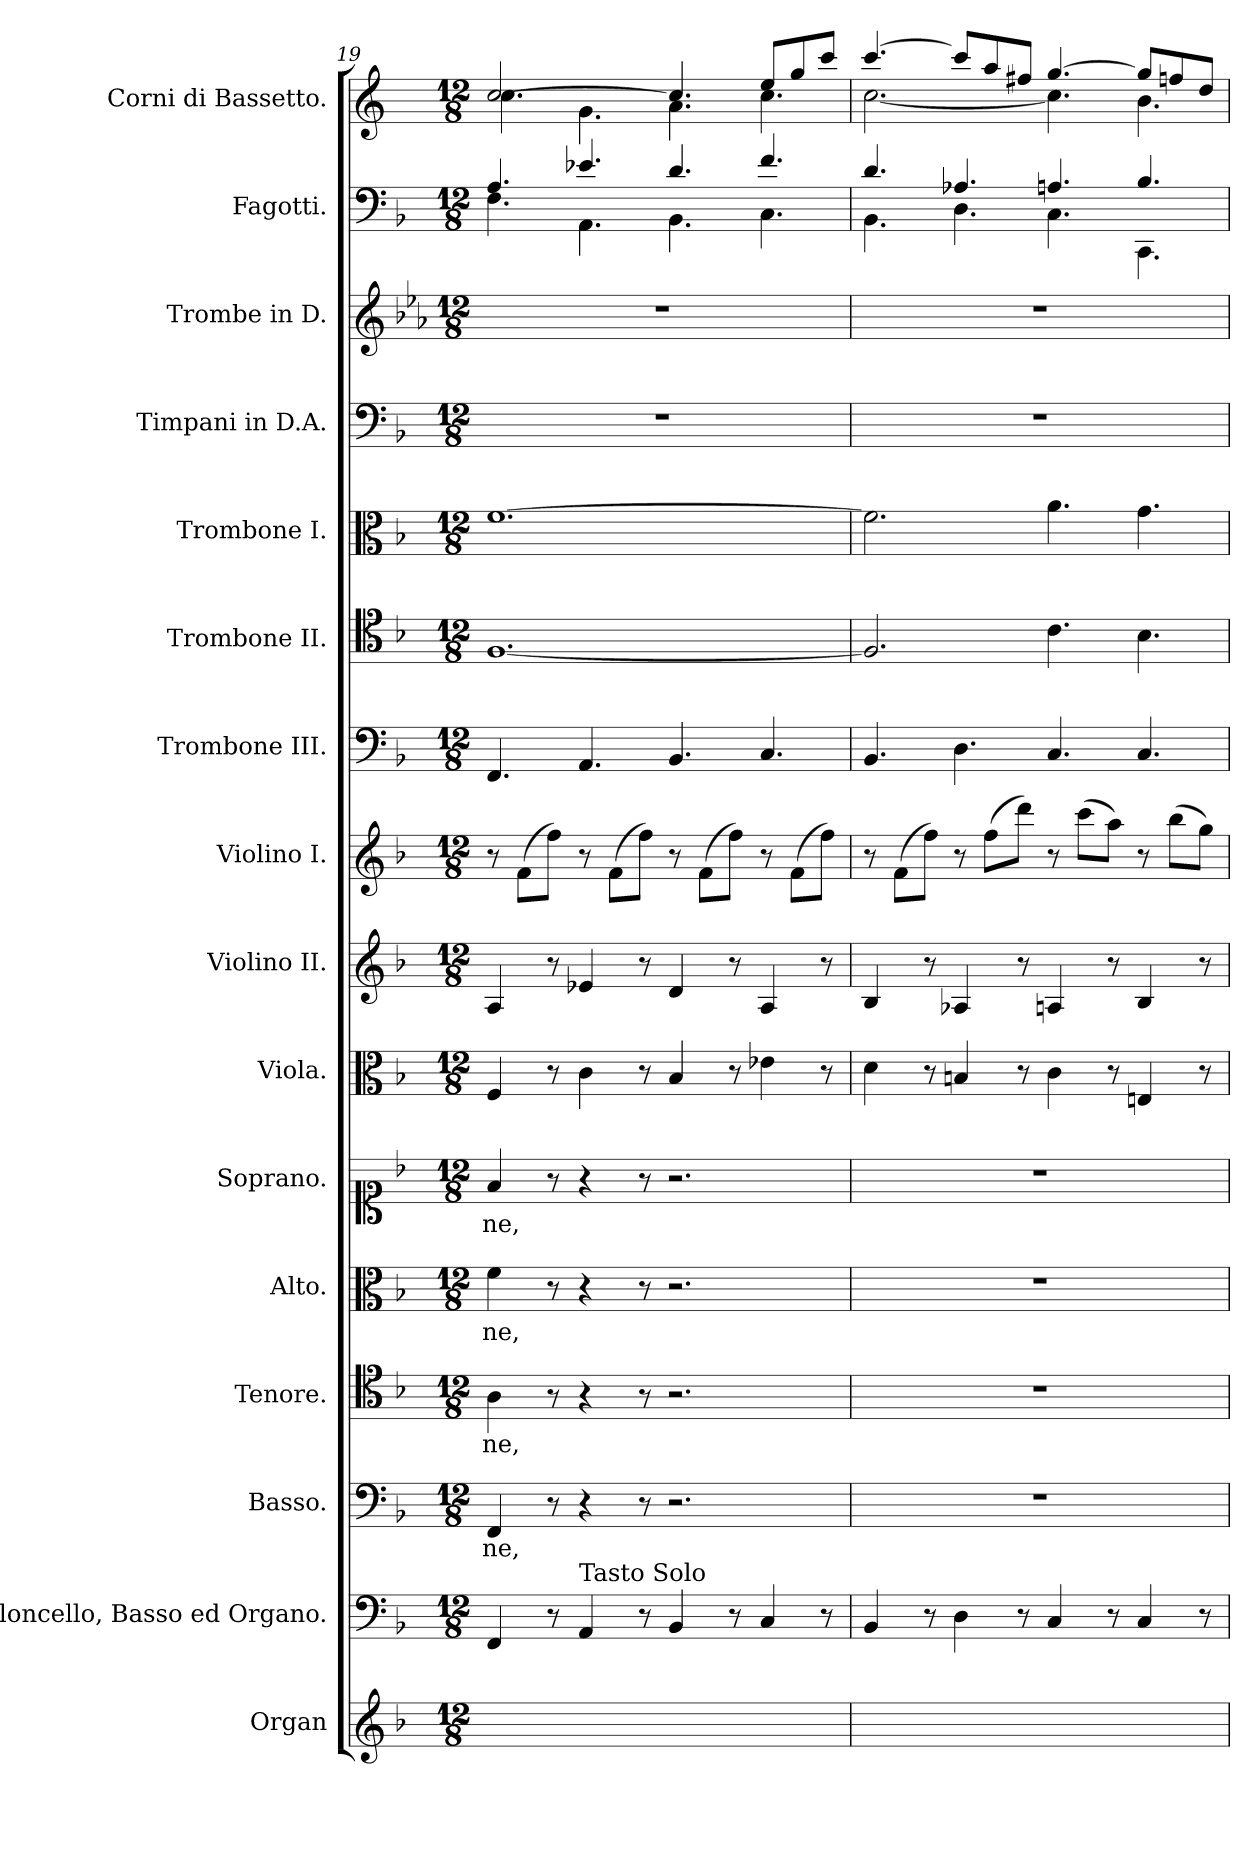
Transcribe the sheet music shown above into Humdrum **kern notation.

**kern	**kern	**kern	**text	**kern	**text	**kern	**text	**dynam	**kern	**text	**dynam	**kern	**kern	**kern	**kern	**kern	**kern	**kern	**kern	**kern	**kern	**dynam
*part16	*part15	*part14	*part14	*part13	*part13	*part12	*part12	*part12	*part11	*part11	*part11	*part10	*part9	*part8	*part7	*part6	*part5	*part4	*part3	*part2	*part1	*part1
*staff16	*staff15	*staff14	*staff14	*staff13	*staff13	*staff12	*staff12	*staff12	*staff11	*staff11	*staff11	*staff10	*staff9	*staff8	*staff7	*staff6	*staff5	*staff4	*staff3	*staff2	*staff1	*staff1
*I"Organ	*I"Violoncello, Basso ed Organo.	*I"Basso.	*	*I"Tenore.	*	*I"Alto.	*	*	*I"Soprano.	*	*	*I"Viola.	*I"Violino II.	*I"Violino I.	*I"Trombone III.	*I"Trombone II.	*I"Trombone I.	*I"Timpani in D.A.	*I"Trombe in D.	*I"Fagotti.	*I"Corni di Bassetto.	*
*	*	*	*	*	*	*	*	*	*	*	*	*	*	*	*	*I'Trb	*I'Trb	*I'Timp	*	*	*	*
*clefG2	*clefF4	*clefF4	*	*clefC4	*	*clefC3	*	*	*clefC1	*	*	*clefC3	*clefG2	*clefG2	*clefF4	*clefC4	*clefC3	*clefF4	*clefG2	*clefF4	*clefG2	*
*	*	*	*	*	*	*	*	*	*	*	*	*	*	*	*	*	*	*	*ITrd-1c-2	*	*ITrd4c7	*
*k[b-]	*k[b-]	*k[b-]	*	*k[b-]	*	*k[b-]	*	*	*k[b-]	*	*	*k[b-]	*k[b-]	*k[b-]	*k[b-]	*k[b-]	*k[b-]	*k[b-]	*k[b-]	*k[b-]	*k[b-]	*
*M12/8	*M12/8	*M12/8	*	*M12/8	*	*M12/8	*	*	*M12/8	*	*	*M12/8	*M12/8	*M12/8	*M12/8	*M12/8	*M12/8	*M12/8	*M12/8	*M12/8	*M12/8	*
=19	=19	=19	=19	=19	=19	=19	=19	=19	=19	=19	=19	=19	=19	=19	=19	=19	=19	=19	=19	=19	=19	=19
*	*^	*	*	*	*	*	*	*	*	*	*	*	*	*	*	*	*	*	*	*	*	*
!	!	!	!	!LO:LY:b	!	!LO:LY:b	!	!LO:LY:b	!LO:DY:a	!	!LO:LY:b	!LO:DY:a	!	!	!	!	!	!	!	!	!	!	!LO:DY:a
*	*	*	*	*	*	*	*	*	*	*	*	*	*	*	*	*	*	*	*	*	*^	*^	*
4FF\yy 4F\yy 4A\yy 4c\yy 4f\yy	4FF/	4FFF/yy	4FF/	-ne,	4A\	-ne,	4f\	-ne,	other-dynamics	4f/	-ne,	other-dynamics	4F/	4A/	8r	4.FF/	[1.F	[1.f	1.r	1.r	4.A/	4.F\	[2.f/	4.f\	other-dynamics
.	.	.	.	.	.	.	.	.	.	.	.	.	.	.	(>8f\L	.	.	.	.	.	.	.	.	.	.
8ryy	8r	8ryy	8r	.	8r	.	8r	.	.	8r	.	.	8r	8r	8ff\J)	.	.	.	.	.	.	.	.	.	.
!	!LO:TX:a:t=Tasto Solo	!	!	!	!	!	!	!	!	!	!	!	!	!	!	!	!	!	!	!	!	!	!	!	!
4AA/yy	4AA/	4AAA/yy	4r	.	4r	.	4r	.	.	4r	.	.	4c\	4e-X/	8r	4.AA/	.	.	.	.	4.e-X/	4.AA\	.	4.c\	.
.	.	.	.	.	.	.	.	.	.	.	.	.	.	.	(>8f\L	.	.	.	.	.	.	.	.	.	.
8ryy	8r	8ryy	8r	.	8r	.	8r	.	.	8r	.	.	8r	8r	8ff\J)	.	.	.	.	.	.	.	.	.	.
4BB-/yy	4BB-/	4BBB-/yy	2.r	.	2.r	.	2.r	.	.	2.r	.	.	4B-/	4d/	8r	4.BB-/	.	.	.	.	4.d/	4.BB-\	4.f/]	4.d\	.
.	.	.	.	.	.	.	.	.	.	.	.	.	.	.	(>8f\L	.	.	.	.	.	.	.	.	.	.
8ryy	8r	8ryy	.	.	.	.	.	.	.	.	.	.	8r	8r	8ff\J)	.	.	.	.	.	.	.	.	.	.
4C/yy	4C/	4CC/yy	.	.	.	.	.	.	.	.	.	.	4e-X\	4A/	8r	4.C/	.	.	.	.	4.f/	4.C\	8a/L	4.f\	.
.	.	.	.	.	.	.	.	.	.	.	.	.	.	.	(>8f\L	.	.	.	.	.	.	.	8cc/	.	.
8ryy	8r	8ryy	.	.	.	.	.	.	.	.	.	.	8r	8r	8ff\J)	.	.	.	.	.	.	.	8ff/J	.	.
!!LO:PB:g=z	!!
=20	=20	=20	=20	=20	=20	=20	=20	=20	=20	=20	=20	=20	=20	=20	=20	=20	=20	=20	=20	=20	=20	=20	=20	=20	=20
4BB-/yy	4BB-/	4BBB-/yy	1.r	.	1.r	.	1.r	.	.	1.r	.	.	4d\	4B-/	8r	4.BB-/	2.F/]	2.f\]	1.r	1.r	4.d/	4.BB-\	[4.ff/	[2.f\	.
.	.	.	.	.	.	.	.	.	.	.	.	.	.	.	(>8f\L	.	.	.	.	.	.	.	.	.	.
8ryy	8r	8ryy	.	.	.	.	.	.	.	.	.	.	8r	8r	8ff\J)	.	.	.	.	.	.	.	.	.	.
4D\yy	4D\	4DD\yy	.	.	.	.	.	.	.	.	.	.	4Bn/	4A-X/	8r	4.D\	.	.	.	.	4.A-X/	4.D\	8ff/L]	.	.
.	.	.	.	.	.	.	.	.	.	.	.	.	.	.	(>8ff\L	.	.	.	.	.	.	.	8dd/	.	.
8ryy	8r	8ryy	.	.	.	.	.	.	.	.	.	.	8r	8r	8ddd\J)	.	.	.	.	.	.	.	8bn/J	.	.
4C/yy	4C/	4CC/yy	.	.	.	.	.	.	.	.	.	.	4c\	4An/	8r	4.C/	4.c\	4.a\	.	.	4.An/	4.C\	[4.cc/	4.f\]	.
.	.	.	.	.	.	.	.	.	.	.	.	.	.	.	(>8ccc\L	.	.	.	.	.	.	.	.	.	.
8ryy	8r	8ryy	.	.	.	.	.	.	.	.	.	.	8r	8r	8aa\J)	.	.	.	.	.	.	.	.	.	.
4C/yy	4C/	4CC/yy	.	.	.	.	.	.	.	.	.	.	4En/	4B-/	8r	4.C/	4.B-\	4.g\	.	.	4.B-/	4.CC\	8cc/L]	4.e\	.
.	.	.	.	.	.	.	.	.	.	.	.	.	.	.	(>8bb-\L	.	.	.	.	.	.	.	8b-X/	.	.
8ryy	8r	8ryy	.	.	.	.	.	.	.	.	.	.	8r	8r	8gg\J)	.	.	.	.	.	.	.	8g/J	.	.
*	*	*	*	*	*	*	*	*	*	*	*	*	*	*	*	*	*	*	*	*	*v	*v	*	*	*
*	*v	*v	*	*	*	*	*	*	*	*	*	*	*	*	*	*	*	*	*	*	*	*v	*v	*
=	=	=	=	=	=	=	=	=	=	=	=	=	=	=	=	=	=	=	=	=	=	=
*-	*-	*-	*-	*-	*-	*-	*-	*-	*-	*-	*-	*-	*-	*-	*-	*-	*-	*-	*-	*-	*-	*-
